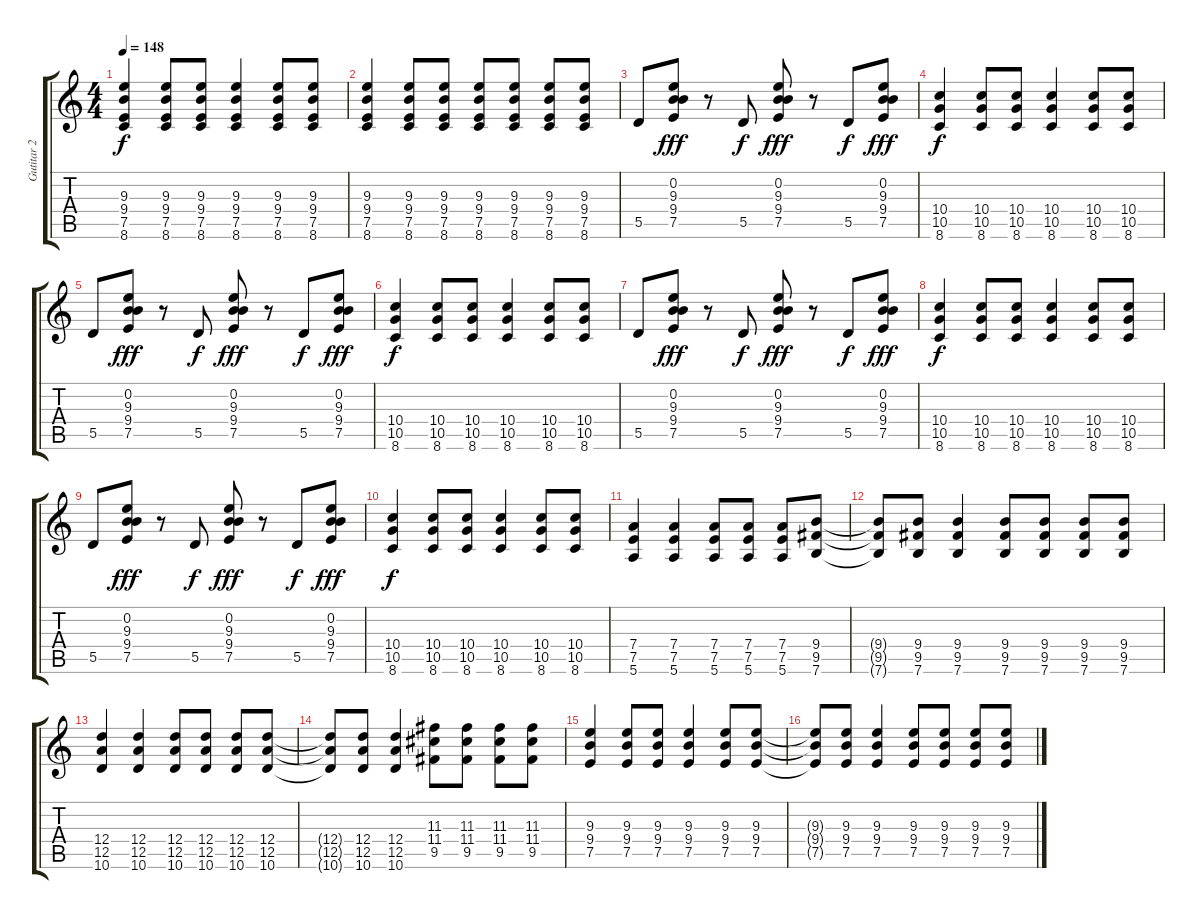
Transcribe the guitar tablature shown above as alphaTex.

\track ("Gutitar 2" "Gutitar 2") {instrument overdrivenguitar}
\staff {score tabs}
\tuning (E4 B3 G3 D3 A2 E2) {hide}
\ts (4 4)
\tempo 148
\clef g2
\ks c
(9.3 9.4 7.5 8.6).4{dy f} (9.3 9.4 7.5 8.6).8 (9.3 9.4 7.5 8.6).8 (9.3 9.4 7.5 8.6).4 (9.3 9.4 7.5 8.6).8 (9.3 9.4 7.5 8.6).8 |
(9.3 9.4 7.5 8.6).4 (9.3 9.4 7.5 8.6).8 (9.3 9.4 7.5 8.6).8 (9.3 9.4 7.5 8.6).8 (9.3 9.4 7.5 8.6).8 (9.3 9.4 7.5 8.6).8 (9.3 9.4 7.5 8.6).8 |
5.5.8 (0.2 9.3 9.4 7.5).8{dy fff} r.8 5.5.8{dy f} (0.2 9.3 9.4 7.5).8{dy fff} r.8 5.5.8{dy f} (0.2 9.3 9.4 7.5).8{dy fff} |
(10.4 10.5 8.6).4{dy f} (10.4 10.5 8.6).8 (10.4 10.5 8.6).8 (10.4 10.5 8.6).4 (10.4 10.5 8.6).8 (10.4 10.5 8.6).8 |
5.5.8 (0.2 9.3 9.4 7.5).8{dy fff} r.8 5.5.8{dy f} (0.2 9.3 9.4 7.5).8{dy fff} r.8 5.5.8{dy f} (0.2 9.3 9.4 7.5).8{dy fff} |
(10.4 10.5 8.6).4{dy f} (10.4 10.5 8.6).8 (10.4 10.5 8.6).8 (10.4 10.5 8.6).4 (10.4 10.5 8.6).8 (10.4 10.5 8.6).8 |
5.5.8 (0.2 9.3 9.4 7.5).8{dy fff} r.8 5.5.8{dy f} (0.2 9.3 9.4 7.5).8{dy fff} r.8 5.5.8{dy f} (0.2 9.3 9.4 7.5).8{dy fff} |
(10.4 10.5 8.6).4{dy f} (10.4 10.5 8.6).8 (10.4 10.5 8.6).8 (10.4 10.5 8.6).4 (10.4 10.5 8.6).8 (10.4 10.5 8.6).8 |
5.5.8 (0.2 9.3 9.4 7.5).8{dy fff} r.8 5.5.8{dy f} (0.2 9.3 9.4 7.5).8{dy fff} r.8 5.5.8{dy f} (0.2 9.3 9.4 7.5).8{dy fff} |
(10.4 10.5 8.6).4{dy f} (10.4 10.5 8.6).8 (10.4 10.5 8.6).8 (10.4 10.5 8.6).4 (10.4 10.5 8.6).8 (10.4 10.5 8.6).8 |
(7.4 7.5 5.6).4{volume 10} (7.4 7.5 5.6).4 (7.4 7.5 5.6).8 (7.4 7.5 5.6).8 (7.4 7.5 5.6).8 (9.4 9.5 7.6).8 |
(9.4{t} 9.5{t} 7.6{t}).8 (9.4 9.5 7.6).8 (9.4 9.5 7.6).4 (9.4 9.5 7.6).8 (9.4 9.5 7.6).8 (9.4 9.5 7.6).8 (9.4 9.5 7.6).8 |
(12.4 12.5 10.6).4 (12.4 12.5 10.6).4 (12.4 12.5 10.6).8 (12.4 12.5 10.6).8 (12.4 12.5 10.6).8 (12.4 12.5 10.6).8 |
(12.4{t} 12.5{t} 10.6{t}).8 (12.4 12.5 10.6).8 (12.4 12.5 10.6).4 (11.3 11.4 9.5).8 (11.3 11.4 9.5).8 (11.3 11.4 9.5).8 (11.3 11.4 9.5).8 |
(9.3 9.4 7.5).4 (9.3 9.4 7.5).8 (9.3 9.4 7.5).8 (9.3 9.4 7.5).4 (9.3 9.4 7.5).8 (9.3 9.4 7.5).8 |
(9.3{t} 9.4{t} 7.5{t}).8 (9.3 9.4 7.5).8 (9.3 9.4 7.5).4 (9.3 9.4 7.5).8 (9.3 9.4 7.5).8 (9.3 9.4 7.5).8 (9.3 9.4 7.5).8
